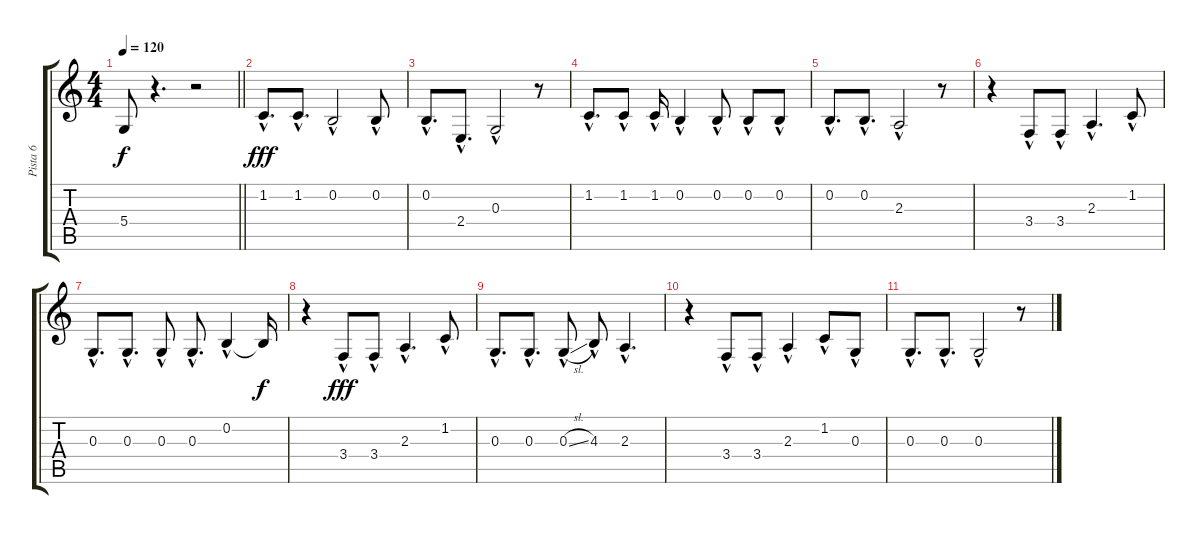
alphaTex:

\track ("Pista 6" "Pista 6") {instrument lead1square}
\staff {score tabs}
\tuning (E4 B3 G3 D3 A2 E2) {hide}
\ts (4 4)
\tempo 120
\clef g2
\barLineRight lightlight
\ks c
5.4{t}.8{dy f} r.4{d} r.2 |
1.2{hac}.8{d dy fff} 1.2{hac}.8{d} 0.2{hac}.2 0.2{hac}.8 |
0.2{hac}.8{d} 2.4{hac}.8{d} 0.3{hac}.2 r.8 |
1.2{hac}.8{d} 1.2{hac}.8 1.2{hac}.16 0.2{hac}.4 0.2{hac}.8 0.2{hac}.8 0.2{hac}.8 |
0.2{hac}.8{d} 0.2{hac}.8{d} 2.3{hac}.2 r.8 |
r.4 3.4{hac}.8 3.4{hac}.8 2.3{hac}.4{d} 1.2{hac}.8 |
0.3{hac}.8{d} 0.3{hac}.8{d} 0.3{hac}.8 0.3{hac}.8{d} 0.2{hac}.4 0.2{t}.16{dy f} |
r.4 3.4{hac}.8{dy fff} 3.4{hac}.8 2.3{hac}.4{d} 1.2{hac}.8 |
0.3{hac}.8{d} 0.3{hac}.8{d} 0.3{sl hac}.8 4.3{hac}.8 2.3{hac}.4{d} |
r.4 3.4{hac}.8 3.4{hac}.8 2.3{hac}.4 1.2{hac}.8 0.3{hac}.8 |
0.3{hac}.8{d} 0.3{hac}.8{d} 0.3{hac}.2 r.8
